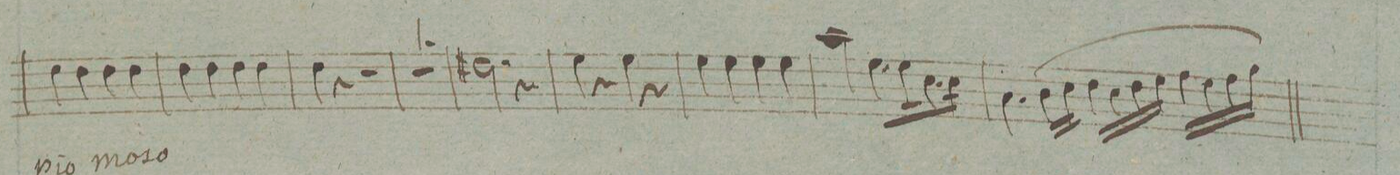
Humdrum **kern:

**kern	**dynam
*I"Fagotto 1.mo et Secundo	*
*clefF4	*
*k[]	*
*met(c|)	*
*M2/2	*
4F\	.
4F\	.
4F\	.
4F\	.
=119	=119
4F\	.
4F\	.
4F\	.
4F\	.
=120	=120
4F\	.
4r	.
2r	.
=121	=121
1r	.
=122	=122
2.F#X\	.
4r	.
=123	=123
4G\	.
4r	.
4G\	.
4r	.
=124	=124
4G\	.
4G\	.
4G\	.
4G\	.
=125	=125
2c\	.
8.G\L	.
16G\K	.
8.E\	.
16E\Jk	.
=126	=126
4.C/	.
(16D\LL	.
16E\JJ	.
16F\LL	.
16E\	.
16F\	.
16G\JJ	.
16A\LL	.
16G\	.
16A\	.
16B\JJ)	.
=127	=127
*-	*-
